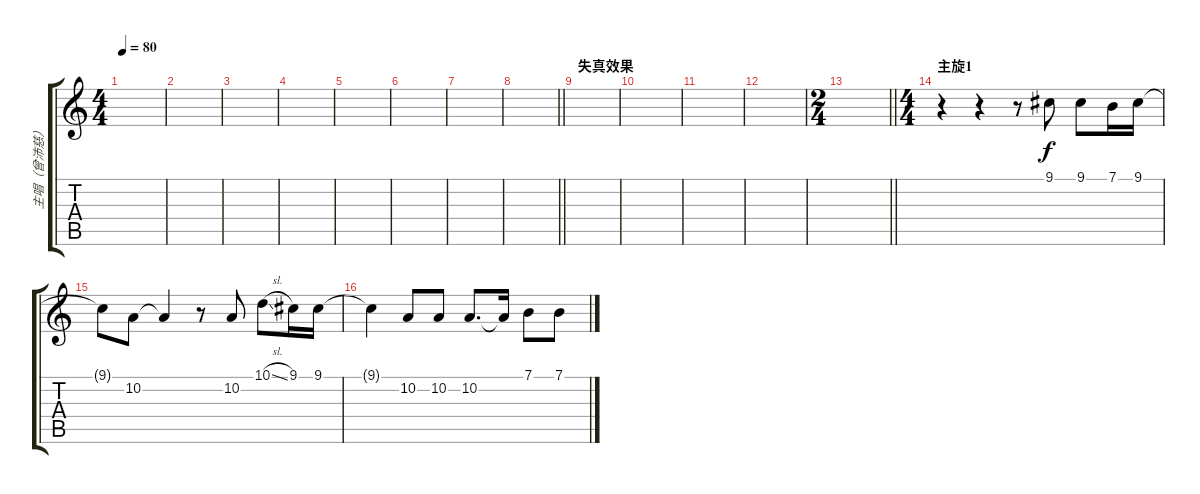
\track ("主唱（曾沛慈） " "主唱（曾沛慈） ") {instrument voiceoohs}
\staff {score tabs}
\tuning (E4 B3 G3 D3 A2 E2) {hide}
\ts (4 4)
\tempo 80
\clef g2
\ks c
|
|
|
|
|
|
|
\barLineRight lightlight
|
\section ("" "失真效果")
|
|
|
|
\ts (2 4)
\barLineRight lightlight
|
\ts (4 4)
\section ("" "主旋1")
r.4 r.4 r.8 9.1.8 9.1.8 7.1.16 9.1.16 |
9.1{t}.8 10.2.8 10.2{t}.4 r.8 10.2.8 10.1{sl}.8 9.1.16 9.1.16 |
9.1{t}.4 10.2.8 10.2.8 10.2.8{d} 10.2{t}.16 7.1.8 7.1.8
